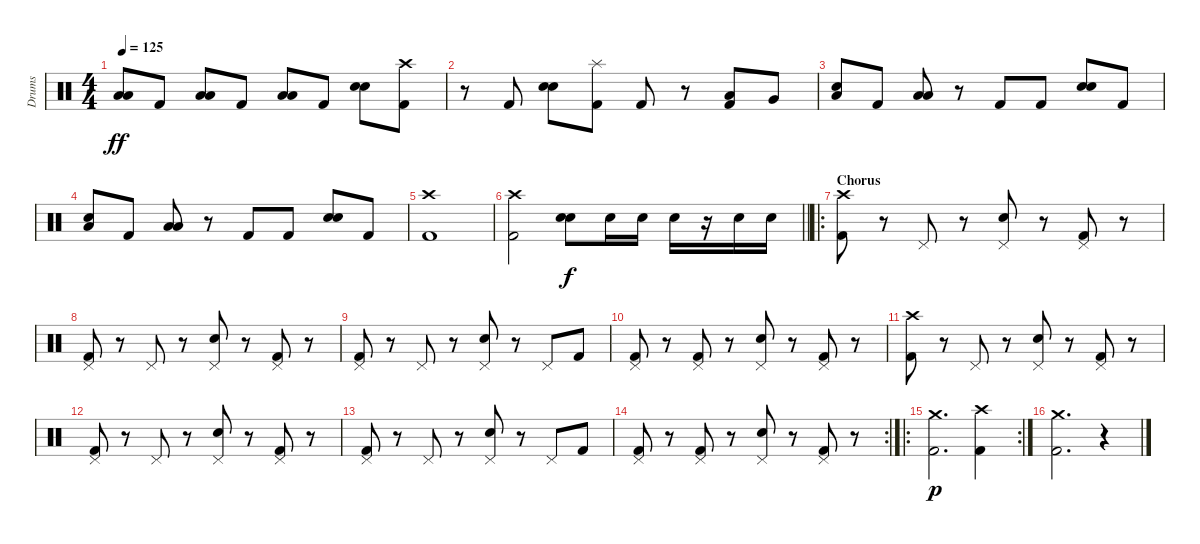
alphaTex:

\track ("Drums" "Drums") {instrument percussion}
\staff {score}
\articulation defaults
\ts (4 4)
\tempo 125
\clef neutral
\ks c
("Low Tom (hit)" "Low Tom (hit)").8{dy ff} "Kick (hit) 2".8 ("Low Tom (hit)" "Low Tom (hit)").8 "Kick (hit) 2".8 ("Low Tom (hit)" "Low Tom (hit)").8 "Kick (hit) 2".8 ("Electric Snare (hit)" "Electric Snare (hit)").8{bd 240} ("Crash high (hit)" "Kick (hit) 2").8 |
r.8 "Kick (hit) 2".8 ("Electric Snare (hit)" "Electric Snare (hit)").8{bd 240} ("Splash (hit)" "Kick (hit) 2").8 "Kick (hit) 2".8 r.8 ("Low Floor Tom (hit)" "Kick (hit) 2").8 "Very Low Tom (hit)".8 |
("Electric Snare (hit)" "Low Tom (hit)").8 "Kick (hit) 2".8 ("Low Tom (hit)" "Low Tom (hit)").8 r.8 "Kick (hit) 2".8 "Kick (hit) 2".8 ("Electric Snare (hit)" "Electric Snare (hit)").8{bd 240} "Kick (hit) 2".8 |
("Electric Snare (hit)" "Low Tom (hit)").8 "Kick (hit) 2".8 ("Low Tom (hit)" "Low Tom (hit)").8 r.8 "Kick (hit) 2".8 "Kick (hit) 2".8 ("Electric Snare (hit)" "Electric Snare (hit)").8{bd 240} "Kick (hit) 2".8 |
("Crash high (hit)" "Kick (hit) 2").1 |
\barLineRight lightlight
("Crash high (hit)" "Kick (hit) 2").2 ("Electric Snare (hit)" "Electric Snare (hit)").8{bd 240 dy f} "Electric Snare (hit)".16 "Electric Snare (hit)".16 "Electric Snare (hit)".16 r.16 "Electric Snare (hit)".16 "Electric Snare (hit)".16 |
\ro
\section ("" "Chorus")
("Crash high (hit)" "Kick (hit) 2").8 r.8 "Pedal Hi-Hat (hit)".8 r.8 ("Pedal Hi-Hat (hit)" "Electric Snare (hit)").8 r.8 ("Pedal Hi-Hat (hit)" "Kick (hit) 2").8 r.8 |
("Pedal Hi-Hat (hit)" "Kick (hit) 2").8 r.8 "Pedal Hi-Hat (hit)".8 r.8 ("Pedal Hi-Hat (hit)" "Electric Snare (hit)").8 r.8 ("Pedal Hi-Hat (hit)" "Kick (hit) 2").8 r.8 |
("Pedal Hi-Hat (hit)" "Kick (hit) 2").8 r.8 "Pedal Hi-Hat (hit)".8 r.8 ("Pedal Hi-Hat (hit)" "Electric Snare (hit)").8 r.8 "Pedal Hi-Hat (hit)".8 "Kick (hit) 2".8 |
("Pedal Hi-Hat (hit)" "Kick (hit) 2").8 r.8 ("Pedal Hi-Hat (hit)" "Kick (hit) 2").8 r.8 ("Pedal Hi-Hat (hit)" "Electric Snare (hit)").8 r.8 ("Pedal Hi-Hat (hit)" "Kick (hit) 2").8 r.8 |
("Crash high (hit)" "Kick (hit) 2").8 r.8 "Pedal Hi-Hat (hit)".8 r.8 ("Pedal Hi-Hat (hit)" "Electric Snare (hit)").8 r.8 ("Pedal Hi-Hat (hit)" "Kick (hit) 2").8 r.8 |
("Pedal Hi-Hat (hit)" "Kick (hit) 2").8 r.8 "Pedal Hi-Hat (hit)".8 r.8 ("Pedal Hi-Hat (hit)" "Electric Snare (hit)").8 r.8 ("Pedal Hi-Hat (hit)" "Kick (hit) 2").8 r.8 |
("Pedal Hi-Hat (hit)" "Kick (hit) 2").8 r.8 "Pedal Hi-Hat (hit)".8 r.8 ("Pedal Hi-Hat (hit)" "Electric Snare (hit)").8 r.8 "Pedal Hi-Hat (hit)".8 "Kick (hit) 2".8 |
\rc 2
("Pedal Hi-Hat (hit)" "Kick (hit) 2").8 r.8 ("Pedal Hi-Hat (hit)" "Kick (hit) 2").8 r.8 ("Pedal Hi-Hat (hit)" "Electric Snare (hit)").8 r.8 ("Pedal Hi-Hat (hit)" "Kick (hit) 2").8 r.8 |
\ro
\rc 2
("Crash medium (hit)" "Kick (hit) 2").2{d dy p} ("Crash high (hit)" "Kick (hit) 2").4 |
("Crash medium (hit)" "Kick (hit) 2").2{d} r.4
